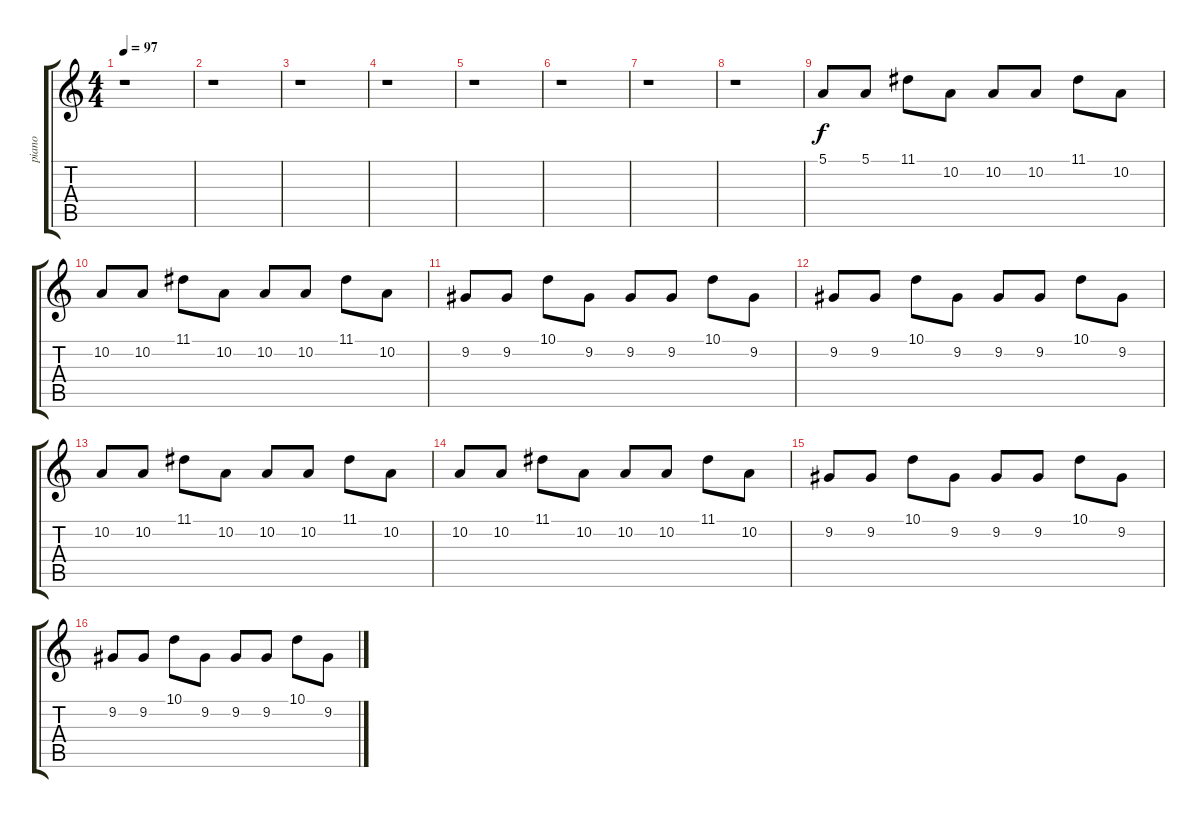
\track ("piano" "piano") {instrument honkytonkpiano}
\staff {score tabs}
\tuning (E4 B3 G3 D3 A2 E2) {hide}
\ts (4 4)
\tempo 97
\clef g2
\ks c
r.1{dy f} |
r.1 |
r.1 |
r.1 |
r.1 |
r.1 |
r.1 |
r.1 |
5.1.8 5.1.8 11.1.8 10.2.8 10.2.8 10.2.8 11.1.8 10.2.8 |
10.2.8 10.2.8 11.1.8 10.2.8 10.2.8 10.2.8 11.1.8 10.2.8 |
9.2.8 9.2.8 10.1.8 9.2.8 9.2.8 9.2.8 10.1.8 9.2.8 |
9.2.8 9.2.8 10.1.8 9.2.8 9.2.8 9.2.8 10.1.8 9.2.8 |
10.2.8 10.2.8 11.1.8 10.2.8 10.2.8 10.2.8 11.1.8 10.2.8 |
10.2.8 10.2.8 11.1.8 10.2.8 10.2.8 10.2.8 11.1.8 10.2.8 |
9.2.8 9.2.8 10.1.8 9.2.8 9.2.8 9.2.8 10.1.8 9.2.8 |
9.2.8 9.2.8 10.1.8 9.2.8 9.2.8 9.2.8 10.1.8 9.2.8
